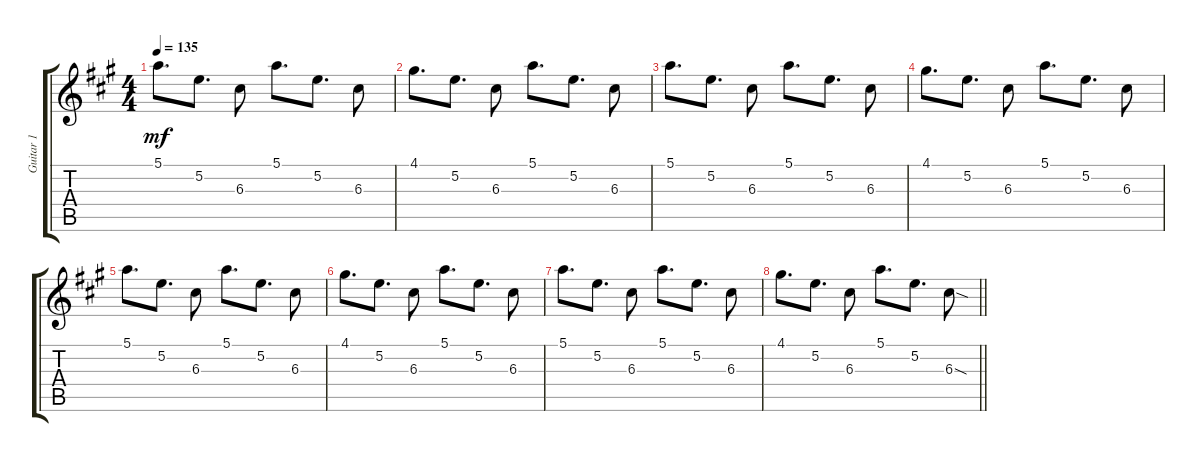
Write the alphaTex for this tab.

\track ("Guitar 1" "Guitar 1") {instrument overdrivenguitar}
\staff {score tabs}
\tuning (E4 B3 G3 D3 A2 D2) {hide}
\ts (4 4)
\tempo 135
\clef g2
\ks a
5.1.8{d dy mf} 5.2.8{d} 6.3.8 5.1.8{d} 5.2.8{d} 6.3.8 |
4.1.8{d} 5.2.8{d} 6.3.8 5.1.8{d} 5.2.8{d} 6.3.8 |
5.1.8{d} 5.2.8{d} 6.3.8 5.1.8{d} 5.2.8{d} 6.3.8 |
4.1.8{d} 5.2.8{d} 6.3.8 5.1.8{d} 5.2.8{d} 6.3.8 |
5.1.8{d} 5.2.8{d} 6.3.8 5.1.8{d} 5.2.8{d} 6.3.8 |
4.1.8{d} 5.2.8{d} 6.3.8 5.1.8{d} 5.2.8{d} 6.3.8 |
5.1.8{d} 5.2.8{d} 6.3.8 5.1.8{d} 5.2.8{d} 6.3.8 |
\barLineRight lightlight
4.1.8{d} 5.2.8{d} 6.3.8 5.1.8{d} 5.2.8{d} 6.3{sod}.8
